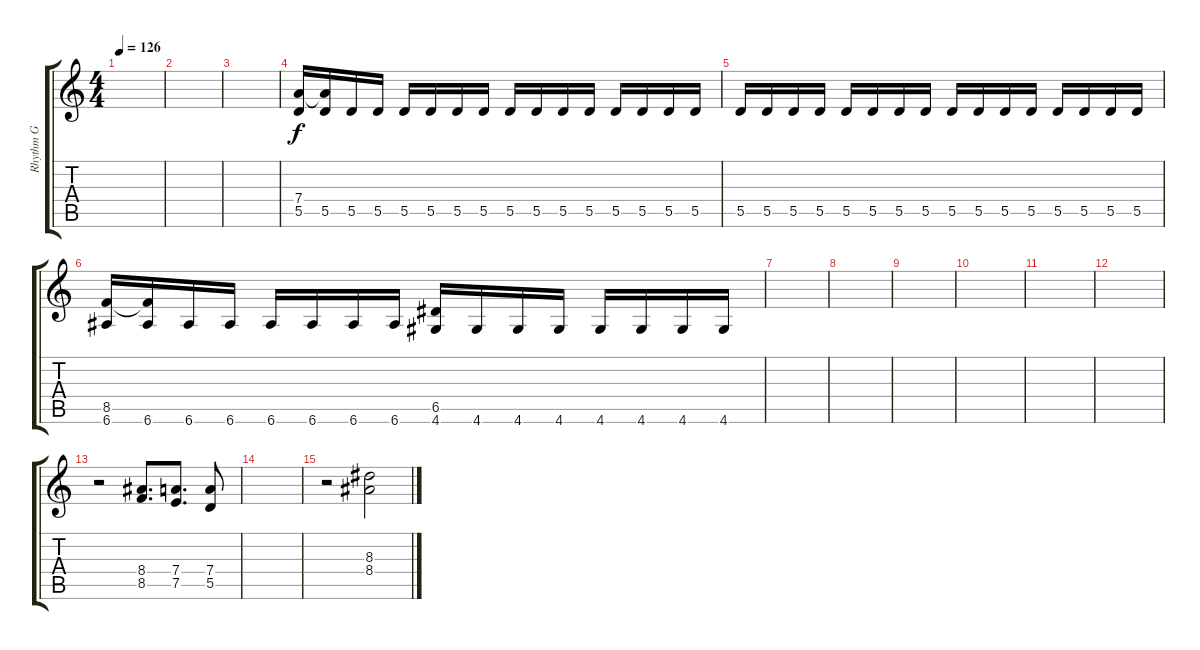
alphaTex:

\track ("Rhythm G" "Rhythm G") {instrument distortionguitar}
\staff {score tabs}
\tuning (E4 B3 G3 D3 A2 E2) {hide}
\ts (4 4)
\tempo 126
\clef g2
\ks c
|
|
|
(7.4 5.5).16 (7.4{t} 5.5).16 5.5.16 5.5.16 5.5.16 5.5.16 5.5.16 5.5.16 5.5.16 5.5.16 5.5.16 5.5.16 5.5.16 5.5.16 5.5.16 5.5.16 |
5.5.16 5.5.16 5.5.16 5.5.16 5.5.16 5.5.16 5.5.16 5.5.16 5.5.16 5.5.16 5.5.16 5.5.16 5.5.16 5.5.16 5.5.16 5.5.16 |
(8.5 6.6).16 (8.5{t} 6.6).16 6.6.16 6.6.16 6.6.16 6.6.16 6.6.16 6.6.16 (6.5 4.6).16 4.6.16 4.6.16 4.6.16 4.6.16 4.6.16 4.6.16 4.6.16 |
|
|
|
|
|
|
r.2 (8.4 8.5).8{d} (7.4 7.5).8{d} (7.4 5.5).8 |
|
r.2 (8.3 8.4).2
